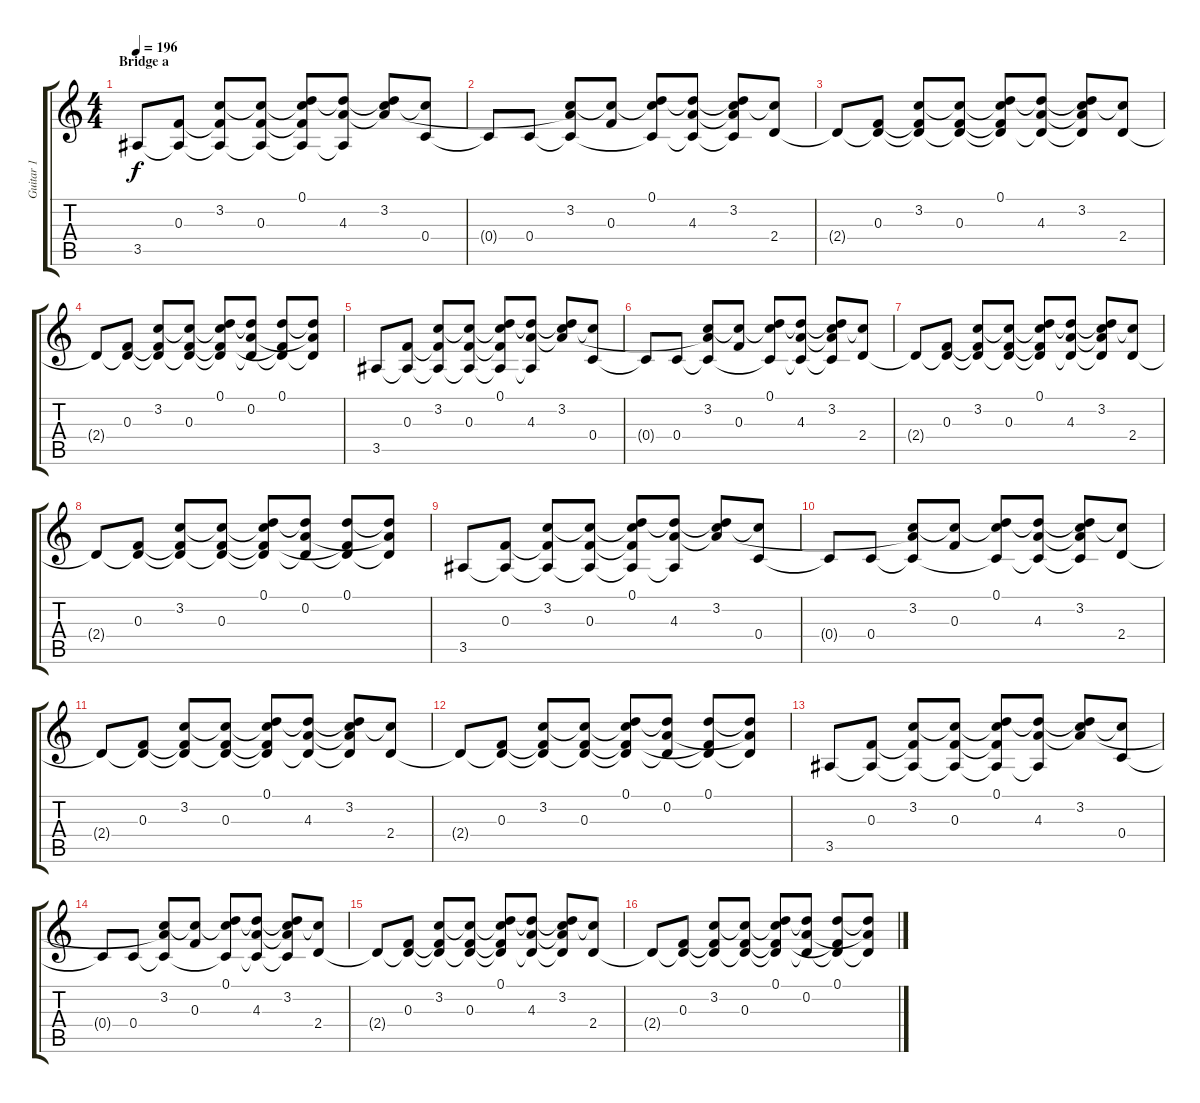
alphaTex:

\track ("Guitar 1" "Guitar 1") {instrument distortionguitar}
\staff {score tabs}
\tuning (D4 A3 F3 C3 G2 D2) {hide}
\ts (4 4)
\section ("" "Bridge a")
\tempo 196
\clef g2
\ks c
3.5.8{dy f balance 8 instrument electricguitarclean} (0.3 3.5{t}).8 (3.2 0.3{t} 3.5{t}).8 (3.2{t} 0.3 3.5{t}).8 (0.1 3.2{t} 0.3{t} 3.5{t}).8 (0.1{t} 4.3 3.5{t}).8 (0.1{t} 3.2 4.3{t}).8 (3.2{t} 0.4).8 |
0.4{t}.8 0.4.8 (3.2 4.3{t} 0.4{t}).8 (3.2{t} 0.3).8 (0.1 3.2{t} 0.4{t}).8 (0.1{t} 4.3 0.4{t}).8 (0.1{t} 3.2 4.3{t} 0.4{t}).8 (3.2{t} 2.4).8 |
2.4{t}.8 (0.3 2.4{t}).8 (3.2 0.3{t} 2.4{t}).8 (3.2{t} 0.3 2.4{t}).8 (0.1 3.2{t} 0.3{t} 2.4{t}).8 (0.1{t} 4.3 2.4{t}).8 (0.1{t} 3.2 4.3{t} 2.4{t}).8 (3.2{t} 2.4).8 |
2.4{t}.8 (0.3 2.4{t}).8 (3.2 0.3{t} 2.4{t}).8 (3.2{t} 0.3 2.4{t}).8 (0.1 3.2{t} 0.3{t} 2.4{t}).8 (0.1{t} 0.2 2.4{t}).8 (0.1 0.3{t} 2.4{t}).8 (0.1{t} 0.2{t} 2.4{t}).8 |
3.5.8{balance 8 instrument electricguitarclean} (0.3 3.5{t}).8 (3.2 0.3{t} 3.5{t}).8 (3.2{t} 0.3 3.5{t}).8 (0.1 3.2{t} 0.3{t} 3.5{t}).8 (0.1{t} 4.3 3.5{t}).8 (0.1{t} 3.2 4.3{t}).8 (3.2{t} 0.4).8 |
0.4{t}.8 0.4.8 (3.2 4.3{t} 0.4{t}).8 (3.2{t} 0.3).8 (0.1 3.2{t} 0.4{t}).8 (0.1{t} 4.3 0.4{t}).8 (0.1{t} 3.2 4.3{t} 0.4{t}).8 (3.2{t} 2.4).8 |
2.4{t}.8 (0.3 2.4{t}).8 (3.2 0.3{t} 2.4{t}).8 (3.2{t} 0.3 2.4{t}).8 (0.1 3.2{t} 0.3{t} 2.4{t}).8 (0.1{t} 4.3 2.4{t}).8 (0.1{t} 3.2 4.3{t} 2.4{t}).8 (3.2{t} 2.4).8 |
2.4{t}.8 (0.3 2.4{t}).8 (3.2 0.3{t} 2.4{t}).8 (3.2{t} 0.3 2.4{t}).8 (0.1 3.2{t} 0.3{t} 2.4{t}).8 (0.1{t} 0.2 2.4{t}).8 (0.1 0.3{t} 2.4{t}).8 (0.1{t} 0.2{t} 2.4{t}).8 |
3.5.8{balance 8 instrument electricguitarclean} (0.3 3.5{t}).8 (3.2 0.3{t} 3.5{t}).8 (3.2{t} 0.3 3.5{t}).8 (0.1 3.2{t} 0.3{t} 3.5{t}).8 (0.1{t} 4.3 3.5{t}).8 (0.1{t} 3.2 4.3{t}).8 (3.2{t} 0.4).8 |
0.4{t}.8 0.4.8 (3.2 4.3{t} 0.4{t}).8 (3.2{t} 0.3).8 (0.1 3.2{t} 0.4{t}).8 (0.1{t} 4.3 0.4{t}).8 (0.1{t} 3.2 4.3{t} 0.4{t}).8 (3.2{t} 2.4).8 |
2.4{t}.8 (0.3 2.4{t}).8 (3.2 0.3{t} 2.4{t}).8 (3.2{t} 0.3 2.4{t}).8 (0.1 3.2{t} 0.3{t} 2.4{t}).8 (0.1{t} 4.3 2.4{t}).8 (0.1{t} 3.2 4.3{t} 2.4{t}).8 (3.2{t} 2.4).8 |
2.4{t}.8 (0.3 2.4{t}).8 (3.2 0.3{t} 2.4{t}).8 (3.2{t} 0.3 2.4{t}).8 (0.1 3.2{t} 0.3{t} 2.4{t}).8 (0.1{t} 0.2 2.4{t}).8 (0.1 0.3{t} 2.4{t}).8 (0.1{t} 0.2{t} 2.4{t}).8 |
3.5.8{balance 8 instrument electricguitarclean} (0.3 3.5{t}).8 (3.2 0.3{t} 3.5{t}).8 (3.2{t} 0.3 3.5{t}).8 (0.1 3.2{t} 0.3{t} 3.5{t}).8 (0.1{t} 4.3 3.5{t}).8 (0.1{t} 3.2 4.3{t}).8 (3.2{t} 0.4).8 |
0.4{t}.8 0.4.8 (3.2 4.3{t} 0.4{t}).8 (3.2{t} 0.3).8 (0.1 3.2{t} 0.4{t}).8 (0.1{t} 4.3 0.4{t}).8 (0.1{t} 3.2 4.3{t} 0.4{t}).8 (3.2{t} 2.4).8 |
2.4{t}.8 (0.3 2.4{t}).8 (3.2 0.3{t} 2.4{t}).8 (3.2{t} 0.3 2.4{t}).8 (0.1 3.2{t} 0.3{t} 2.4{t}).8 (0.1{t} 4.3 2.4{t}).8 (0.1{t} 3.2 4.3{t} 2.4{t}).8 (3.2{t} 2.4).8 |
2.4{t}.8 (0.3 2.4{t}).8 (3.2 0.3{t} 2.4{t}).8 (3.2{t} 0.3 2.4{t}).8 (0.1 3.2{t} 0.3{t} 2.4{t}).8 (0.1{t} 0.2 2.4{t}).8 (0.1 0.3{t} 2.4{t}).8 (0.1{t} 0.2{t} 2.4{t}).8
